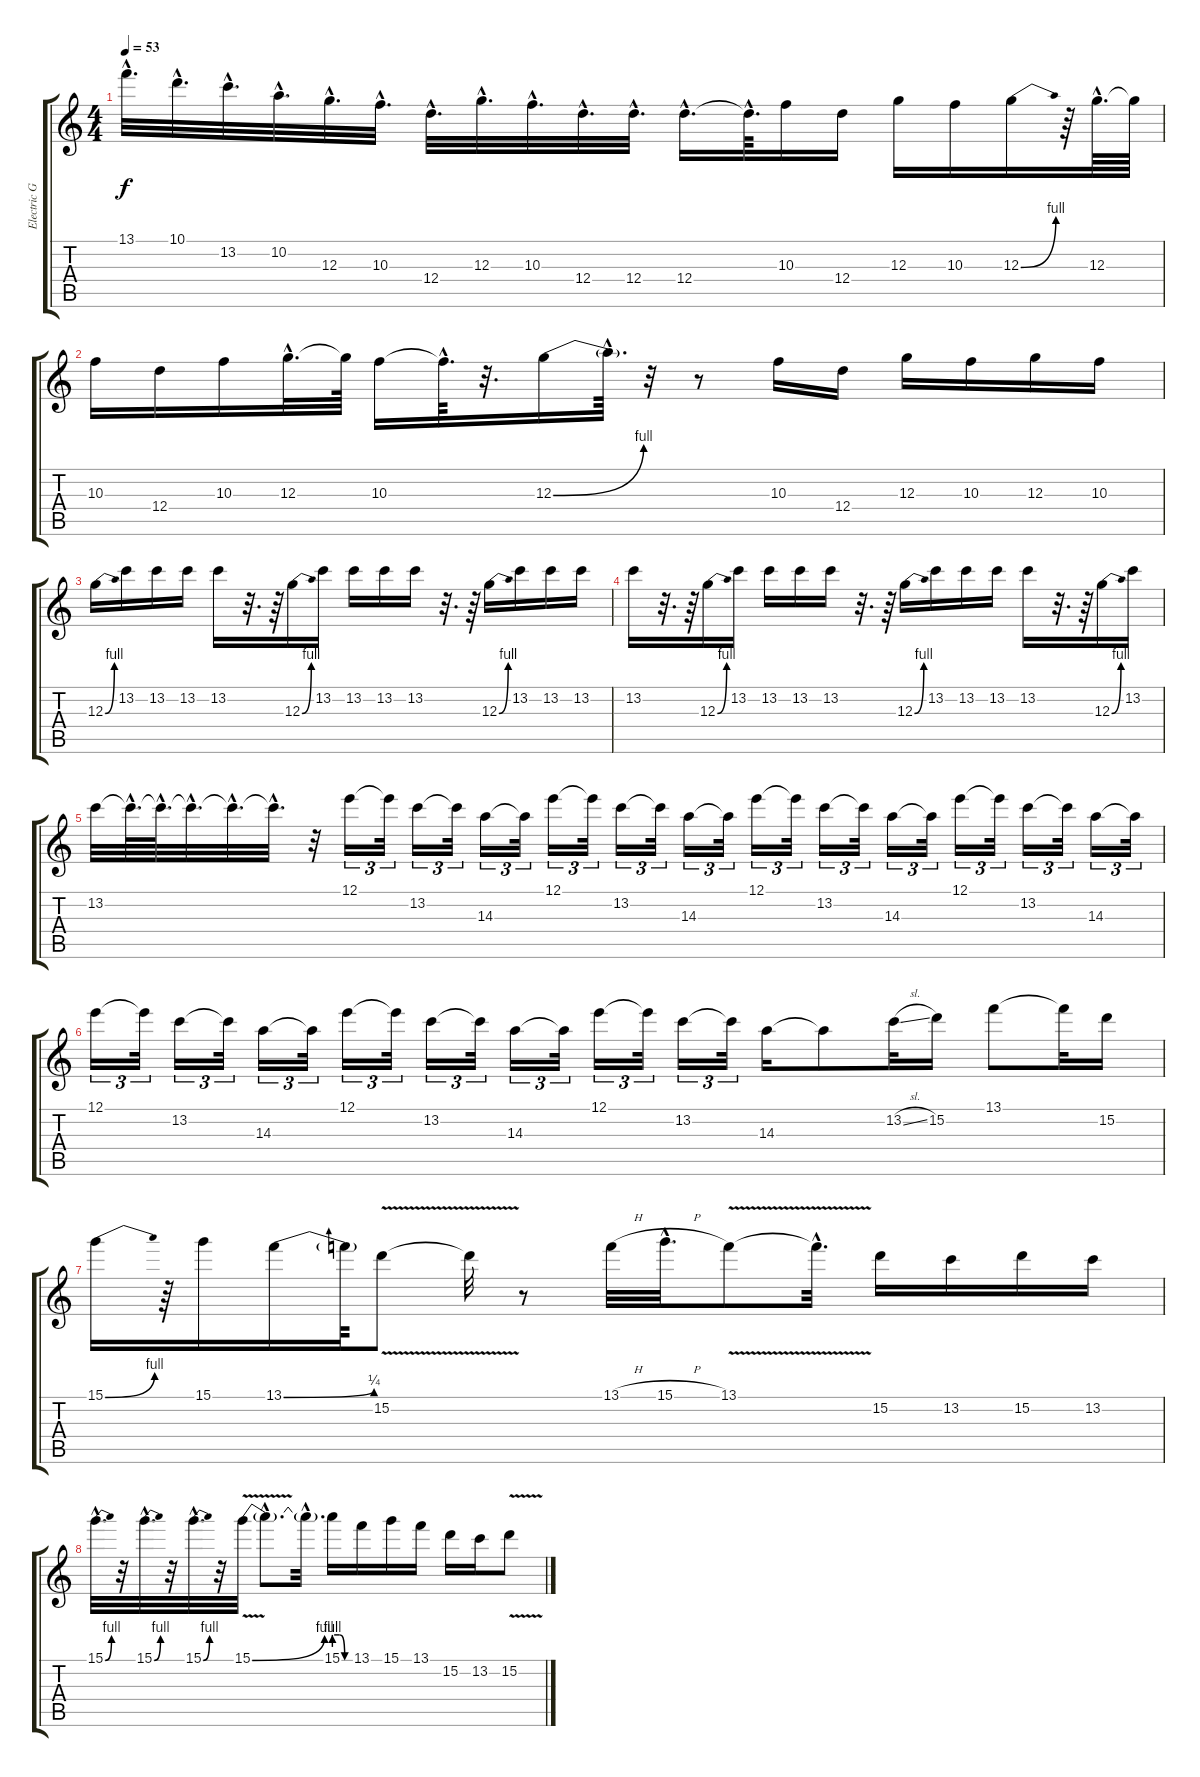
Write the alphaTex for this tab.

\track ("Electric Guitar" "Electric G") {instrument overdrivenguitar}
\staff {score tabs}
\tuning (E4 B3 G3 D3 A2 E2) {hide}
\ts (4 4)
\tempo 53
\clef g2
\ks c
13.1{hac t}.32{d dy f} 10.1{hac}.32{d} 13.2{hac}.32{d} 10.2{hac}.32{d} 12.3{hac}.32{d} 10.3{hac}.32{d} 12.4{hac}.32{d} 12.3{hac}.32{d} 10.3{hac}.32{d} 12.4{hac}.32{d} 12.4{hac}.32{d} 12.4{hac}.16{d} 12.4{hac t}.64{d} 10.3.16 12.4.16 12.3.16 10.3.16 12.3{be (bend 0 0 60 4)}.16 r.64 12.3{hac}.64{d} 12.3{t}.64 |
10.3.16 12.4.16 10.3.16 12.3{hac}.32{d} 12.3{t}.64 10.3.16 10.3{hac t}.64{d} r.32{d} 12.3{be (bend 0 0 60 4)}.16 12.3{hac t}.64{d} r.32 r.8 10.3.16 12.4.16 12.3.16 10.3.16 12.3.16 10.3.16 |
12.3{be (bend 0 0 60 4)}.16 13.2.16 13.2.16 13.2.16 13.2.16 r.32{d} r.64 12.3{be (bend 0 0 60 4)}.16 13.2.16 13.2.16 13.2.16 13.2.16 r.32{d} r.64 12.3{be (bend 0 0 60 4)}.16 13.2.16 13.2.16 13.2.16 |
13.2.16 r.32{d} r.64 12.3{be (bend 0 0 60 4)}.16 13.2.16 13.2.16 13.2.16 13.2.16 r.32{d} r.64 12.3{be (bend 0 0 60 4)}.16 13.2.16 13.2.16 13.2.16 13.2.16 r.32{d} r.64 12.3{be (bend 0 0 60 4)}.16 13.2.16 |
13.2.32 13.2{hac t}.64{d} 13.2{hac t}.64{d} 13.2{hac t}.32{d} 13.2{hac t}.32{d} 13.2{hac t}.32{d} r.32 12.1.16{tu (3 2)} 12.1{t}.32{tu (3 2)} 13.2.16{tu (3 2)} 13.2{t}.32{tu (3 2)} 14.3.16{tu (3 2)} 14.3{t}.32{tu (3 2)} 12.1.16{tu (3 2)} 12.1{t}.32{tu (3 2)} 13.2.16{tu (3 2)} 13.2{t}.32{tu (3 2)} 14.3.16{tu (3 2)} 14.3{t}.32{tu (3 2)} 12.1.16{tu (3 2)} 12.1{t}.32{tu (3 2)} 13.2.16{tu (3 2)} 13.2{t}.32{tu (3 2)} 14.3.16{tu (3 2)} 14.3{t}.32{tu (3 2)} 12.1.16{tu (3 2)} 12.1{t}.32{tu (3 2)} 13.2.16{tu (3 2)} 13.2{t}.32{tu (3 2)} 14.3.16{tu (3 2)} 14.3{t}.32{tu (3 2)} |
12.1.16{tu (3 2)} 12.1{t}.32{tu (3 2)} 13.2.16{tu (3 2)} 13.2{t}.32{tu (3 2)} 14.3.16{tu (3 2)} 14.3{t}.32{tu (3 2)} 12.1.16{tu (3 2)} 12.1{t}.32{tu (3 2)} 13.2.16{tu (3 2)} 13.2{t}.32{tu (3 2)} 14.3.16{tu (3 2)} 14.3{t}.32{tu (3 2)} 12.1.16{tu (3 2)} 12.1{t}.32{tu (3 2)} 13.2.16{tu (3 2)} 13.2{t}.32{tu (3 2)} 14.3.16 14.3{t}.8 13.2{sl}.32 15.2.16 13.1.8 13.1{t}.32 15.2.16 |
15.1{be (bend 0 0 60 4)}.16 r.64 15.1.16 13.1{be (bend 0 0 60 1)}.16 13.1{t}.64 15.2{v}.8 15.2{t}.32 r.8 13.1{h}.32 15.1{h hac}.32{d} 13.1{v}.8 13.1{hac t}.32{d} 15.2.16 13.2.16 15.2.16 13.2.16 |
15.1{be (bend 0 0 60 4) hac}.32{d} r.32 15.1{be (bend 0 0 60 4) hac}.32{d} r.32 15.1{be (bend 0 0 60 4) hac}.32{d} r.32 15.1{be (bend 0 0 60 4) v}.32 15.1{hac t}.8{d} 15.1{hac t}.32{d} 15.1{be (custom 0 4 20 4 40 0 60 0)}.16 13.1.16 15.1.16 13.1.16 15.2.16 13.2.16 15.2{v}.8
